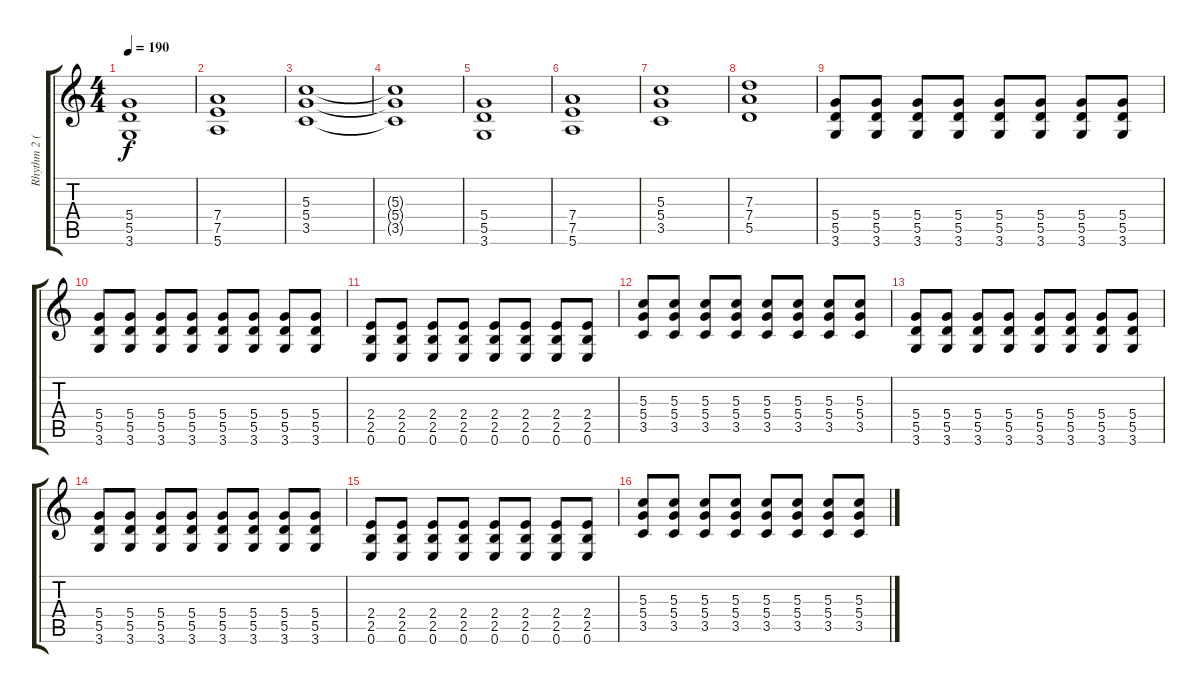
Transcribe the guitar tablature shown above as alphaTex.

\track ("Rhythm 2 (Tom)" "Rhythm 2 (") {instrument overdrivenguitar}
\staff {score tabs}
\tuning (E4 B3 G3 D3 A2 E2) {hide}
\ts (4 4)
\tempo 190
\clef g2
\ks c
(5.4 5.5 3.6).1{dy f} |
(7.4 7.5 5.6).1 |
(5.3 5.4 3.5).1 |
(5.3{t} 5.4{t} 3.5{t}).1 |
(5.4 5.5 3.6).1 |
(7.4 7.5 5.6).1 |
(5.3 5.4 3.5).1 |
(7.3 7.4 5.5).1 |
(5.4 5.5 3.6).8 (5.4 5.5 3.6).8 (5.4 5.5 3.6).8 (5.4 5.5 3.6).8 (5.4 5.5 3.6).8 (5.4 5.5 3.6).8 (5.4 5.5 3.6).8 (5.4 5.5 3.6).8 |
(5.4 5.5 3.6).8 (5.4 5.5 3.6).8 (5.4 5.5 3.6).8 (5.4 5.5 3.6).8 (5.4 5.5 3.6).8 (5.4 5.5 3.6).8 (5.4 5.5 3.6).8 (5.4 5.5 3.6).8 |
(2.4 2.5 0.6).8 (2.4 2.5 0.6).8 (2.4 2.5 0.6).8 (2.4 2.5 0.6).8 (2.4 2.5 0.6).8 (2.4 2.5 0.6).8 (2.4 2.5 0.6).8 (2.4 2.5 0.6).8 |
(5.3 5.4 3.5).8 (5.3 5.4 3.5).8 (5.3 5.4 3.5).8 (5.3 5.4 3.5).8 (5.3 5.4 3.5).8 (5.3 5.4 3.5).8 (5.3 5.4 3.5).8 (5.3 5.4 3.5).8 |
(5.4 5.5 3.6).8 (5.4 5.5 3.6).8 (5.4 5.5 3.6).8 (5.4 5.5 3.6).8 (5.4 5.5 3.6).8 (5.4 5.5 3.6).8 (5.4 5.5 3.6).8 (5.4 5.5 3.6).8 |
(5.4 5.5 3.6).8 (5.4 5.5 3.6).8 (5.4 5.5 3.6).8 (5.4 5.5 3.6).8 (5.4 5.5 3.6).8 (5.4 5.5 3.6).8 (5.4 5.5 3.6).8 (5.4 5.5 3.6).8 |
(2.4 2.5 0.6).8 (2.4 2.5 0.6).8 (2.4 2.5 0.6).8 (2.4 2.5 0.6).8 (2.4 2.5 0.6).8 (2.4 2.5 0.6).8 (2.4 2.5 0.6).8 (2.4 2.5 0.6).8 |
(5.3 5.4 3.5).8 (5.3 5.4 3.5).8 (5.3 5.4 3.5).8 (5.3 5.4 3.5).8 (5.3 5.4 3.5).8 (5.3 5.4 3.5).8 (5.3 5.4 3.5).8 (5.3 5.4 3.5).8
